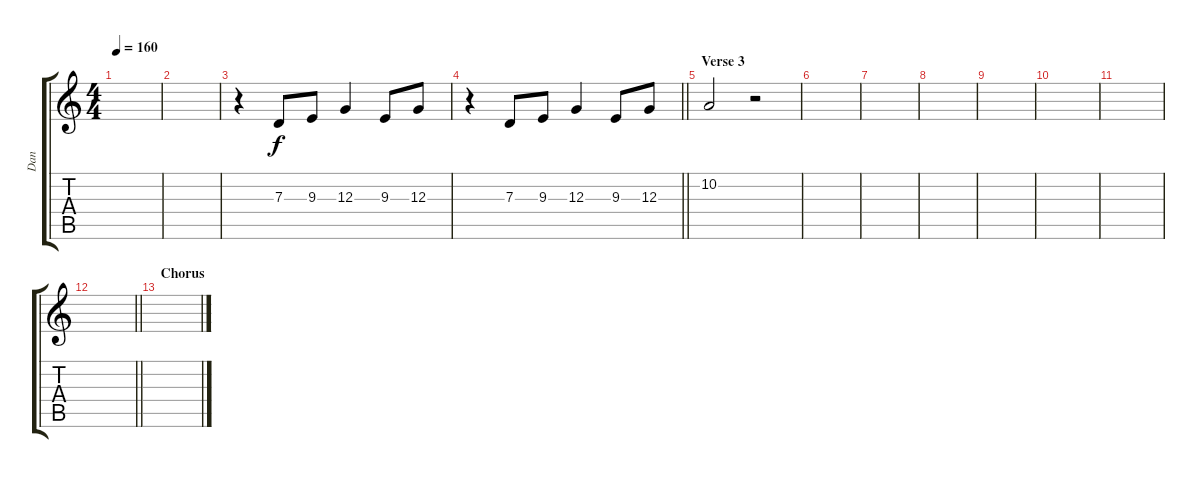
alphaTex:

\track ("Dan" "Dan") {instrument trombone}
\staff {score tabs}
\tuning (E4 B3 G3 D3 A2 E2) {hide}
\ts (4 4)
\tempo 160
\clef g2
\ks c
|
|
r.4 7.3.8 9.3.8 12.3.4 9.3.8 12.3.8 |
\barLineRight lightlight
r.4 7.3.8 9.3.8 12.3.4 9.3.8 12.3.8 |
\section ("" "Verse 3")
10.2.2 r.2 |
|
|
|
|
|
|
\barLineRight lightlight
|
\section ("" "Chorus")
